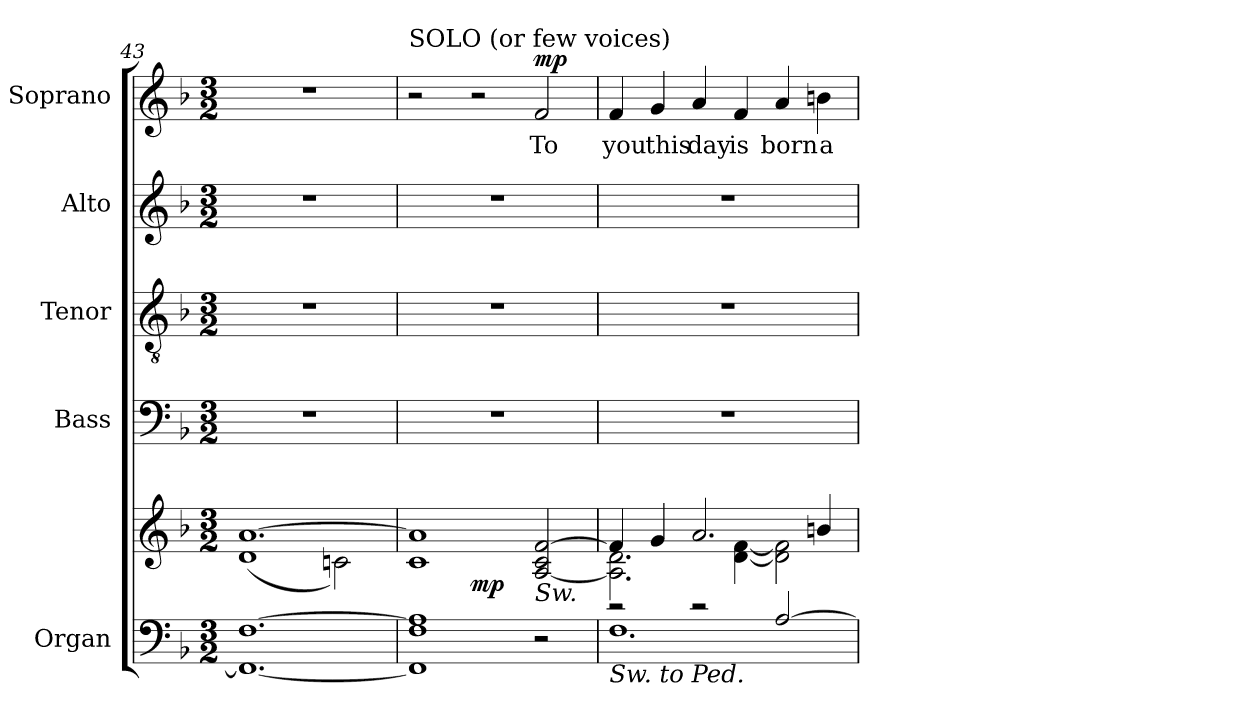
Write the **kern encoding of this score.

**kern	**kern	**dynam	**kern	**kern	**kern	**kern	**text	**dynam
*part5	*part5	*part5	*part4	*part3	*part2	*part1	*part1	*part1
*staff6	*staff5	*staff5/6	*staff4	*staff3	*staff2	*staff1	*staff1	*staff1
*I"Organ	*	*	*I"Bass	*I"Tenor	*I"Alto	*I"Soprano	*	*
*I'Org.	*	*	*I'B.	*I'T.	*I'A.	*I'S.	*	*
*clefF4	*clefG2	*	*clefF4	*clefGv2	*clefG2	*clefG2	*	*
*	*	*	*	*ITrd7c12	*	*	*	*
*k[b-]	*k[b-]	*	*k[b-]	*k[b-]	*k[b-]	*k[b-]	*	*
*F:	*F:	*	*F:	*F:	*F:	*F:	*	*
*M3/2	*M3/2	*	*M3/2	*M3/2	*M3/2	*M3/2	*	*
=43	=43	=43	=43	=43	=43	=43	=43	=43
*	*^	*	*	*	*	*	*	*
!	!	!	!	!LO:N:vis=1	!LO:N:vis=1	!LO:N:vis=1	!LO:N:vis=1	!	!
1.FFi_< [>1.Fi	[>1.ai	(1di	.	1.r	1.r	1.r	1.r	.	.
.	.	2cni\)	.	.	.	.	.	.	.
=44	=44	=44	=44	=44	=44	=44	=44	=44	=44
!	!	!	!	!	!	!	!LO:TX:a:t=SOLO (or few voices)	!	!
!	!	!	!	!LO:N:vis=1	!LO:N:vis=1	!LO:N:vis=1	!	!	!
1FFi] 1Fi] 1Ai	1ci 1ai]	2ryy	.	1.r	1.r	1.r	2r	.	.
.	.	1ryy	mp	.	.	.	2r	.	.
!	!LO:TX:b:i:t=Sw.	!	!	!	!	!	!	!	!
!	!	!	!	!	!	!	!	!LO:LY:b:color=#000000	!
2r	[<2Ai/ 2ci [>2fi	.	.	.	.	.	2fi/	To	mp
=45	=45	=45	=45	=45	=45	=45	=45	=45	=45
*^	*	*	*	*	*	*	*	*	*
!	!	!	!	!	!LO:N:vis=1	!LO:N:vis=1	!LO:N:vis=1	!	!	!
!LO:TX:b:i:t=Sw. to Ped.	!	!	!	!	!	!	!	!	!	!
!	!	!	!	!	!	!	!	!	!LO:LY:b:color=#000000	!
2r	1.Fi	4fi/]	2.Ai\] 2.di	.	1.r	1.r	1.r	4fi/	you	.
!	!	!	!	!	!	!	!	!	!LO:LY:b:color=#000000	!
.	.	4gi/	.	.	.	.	.	4gi/	this	.
!	!	!	!	!	!	!	!	!	!LO:LY:b:color=#000000	!
2r	.	2.ai/	.	.	.	.	.	4ai/	day	.
!	!	!	!	!	!	!	!	!	!LO:LY:b:color=#000000	!
.	.	.	[<4di\ [<4fi	.	.	.	.	4fi/	is	.
!	!	!	!	!	!	!	!	!	!LO:LY:b:color=#000000	!
[>2Ai/	.	.	2di\] 2fi]	.	.	.	.	4ai/	born	.
!	!	!	!	!	!	!	!	!	!LO:LY:b:color=#000000	!
.	.	4bni/	.	.	.	.	.	4bni\	a	.
*v	*v	*	*	*	*	*	*	*	*	*
*	*v	*v	*	*	*	*	*	*	*
=	=	=	=	=	=	=	=	=
*-	*-	*-	*-	*-	*-	*-	*-	*-
